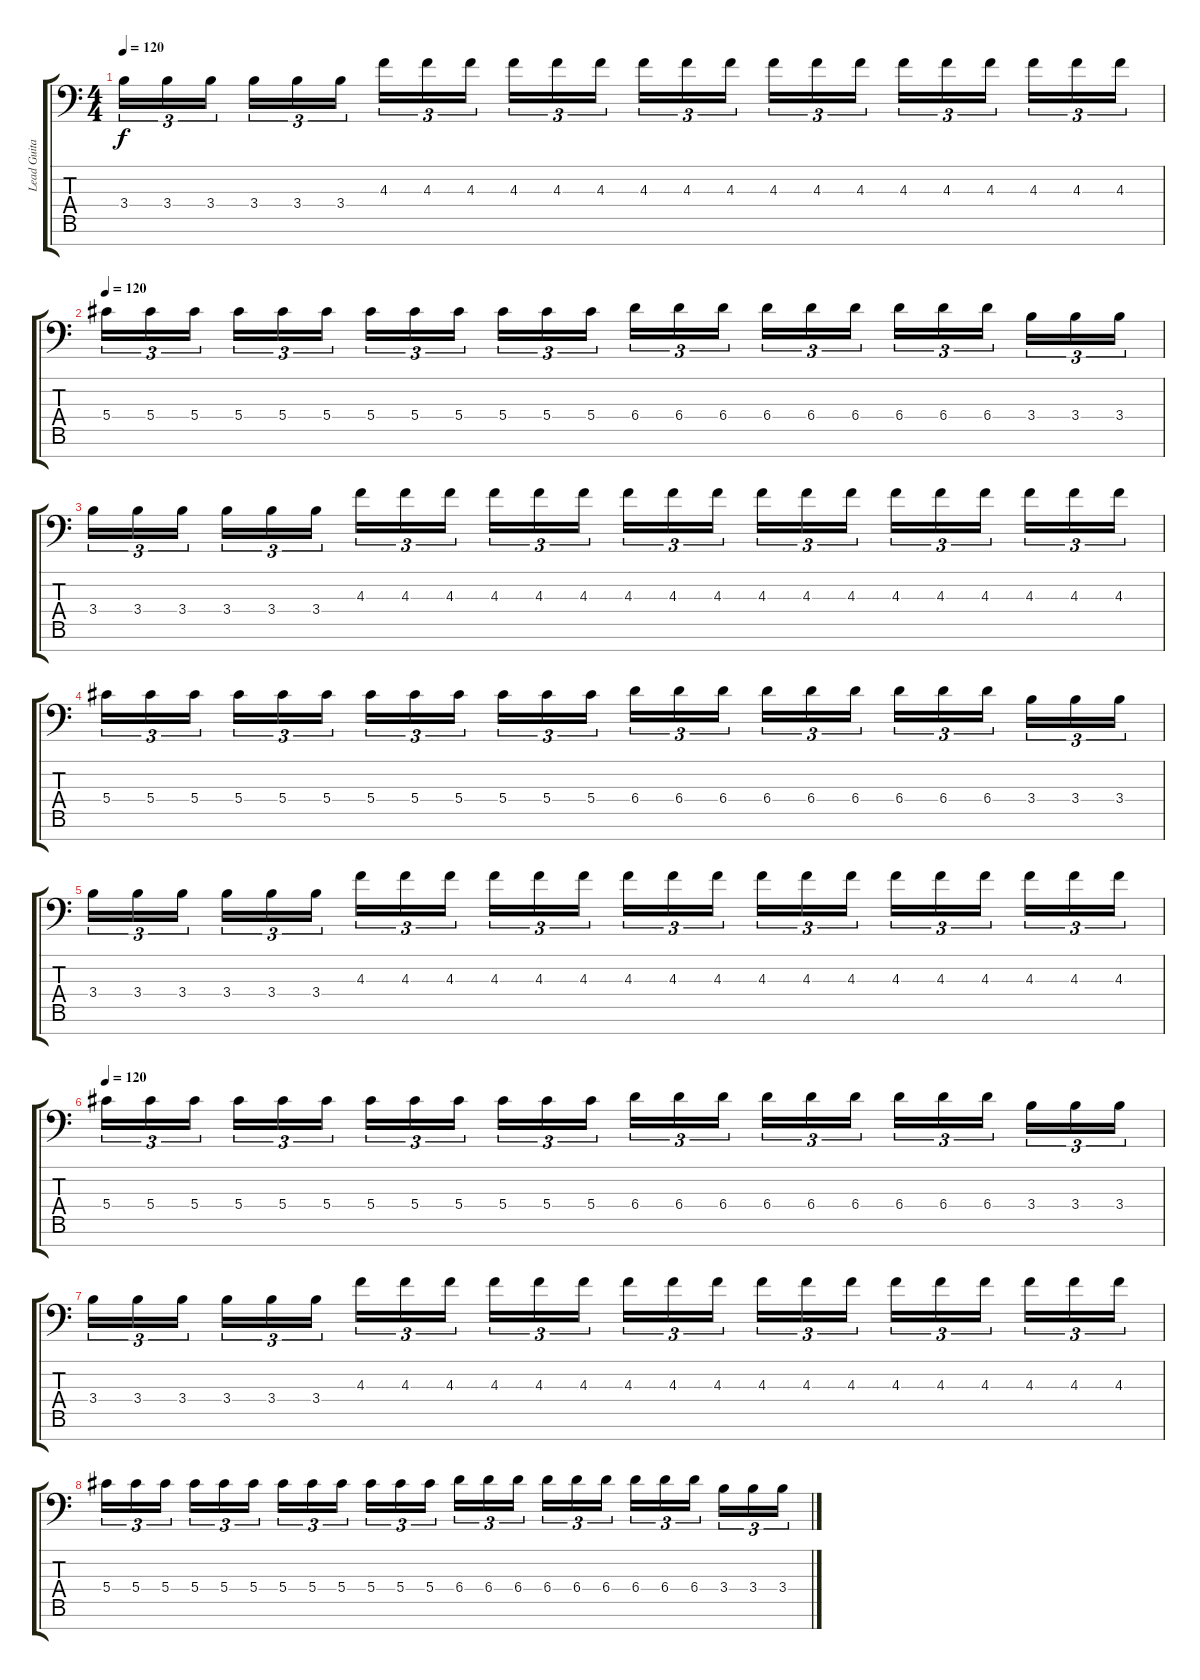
\track ("Lead Guitar (Tuned To F)" "Lead Guita") {instrument distortionguitar}
\staff {score tabs}
\tuning (Bb3 Gb3 Db3 Ab2 Eb2 Bb1 F1) {hide}
\ts (4 4)
\tempo 120
\clef f4
\ks c
3.4.16{tu (3 2) dy f} 3.4.16{tu (3 2)} 3.4.16{tu (3 2)} 3.4.16{tu (3 2)} 3.4.16{tu (3 2)} 3.4.16{tu (3 2)} 4.3.16{tu (3 2)} 4.3.16{tu (3 2)} 4.3.16{tu (3 2)} 4.3.16{tu (3 2)} 4.3.16{tu (3 2)} 4.3.16{tu (3 2)} 4.3.16{tu (3 2)} 4.3.16{tu (3 2)} 4.3.16{tu (3 2)} 4.3.16{tu (3 2)} 4.3.16{tu (3 2)} 4.3.16{tu (3 2)} 4.3.16{tu (3 2)} 4.3.16{tu (3 2)} 4.3.16{tu (3 2)} 4.3.16{tu (3 2)} 4.3.16{tu (3 2)} 4.3.16{tu (3 2)} |
\tempo 120
5.4.16{tu (3 2)} 5.4.16{tu (3 2)} 5.4.16{tu (3 2)} 5.4.16{tu (3 2)} 5.4.16{tu (3 2)} 5.4.16{tu (3 2)} 5.4.16{tu (3 2)} 5.4.16{tu (3 2)} 5.4.16{tu (3 2)} 5.4.16{tu (3 2)} 5.4.16{tu (3 2)} 5.4.16{tu (3 2)} 6.4.16{tu (3 2)} 6.4.16{tu (3 2)} 6.4.16{tu (3 2)} 6.4.16{tu (3 2)} 6.4.16{tu (3 2)} 6.4.16{tu (3 2)} 6.4.16{tu (3 2)} 6.4.16{tu (3 2)} 6.4.16{tu (3 2)} 3.4.16{tu (3 2)} 3.4.16{tu (3 2)} 3.4.16{tu (3 2)} |
3.4.16{tu (3 2)} 3.4.16{tu (3 2)} 3.4.16{tu (3 2)} 3.4.16{tu (3 2)} 3.4.16{tu (3 2)} 3.4.16{tu (3 2)} 4.3.16{tu (3 2)} 4.3.16{tu (3 2)} 4.3.16{tu (3 2)} 4.3.16{tu (3 2)} 4.3.16{tu (3 2)} 4.3.16{tu (3 2)} 4.3.16{tu (3 2)} 4.3.16{tu (3 2)} 4.3.16{tu (3 2)} 4.3.16{tu (3 2)} 4.3.16{tu (3 2)} 4.3.16{tu (3 2)} 4.3.16{tu (3 2)} 4.3.16{tu (3 2)} 4.3.16{tu (3 2)} 4.3.16{tu (3 2)} 4.3.16{tu (3 2)} 4.3.16{tu (3 2)} |
5.4.16{tu (3 2)} 5.4.16{tu (3 2)} 5.4.16{tu (3 2)} 5.4.16{tu (3 2)} 5.4.16{tu (3 2)} 5.4.16{tu (3 2)} 5.4.16{tu (3 2)} 5.4.16{tu (3 2)} 5.4.16{tu (3 2)} 5.4.16{tu (3 2)} 5.4.16{tu (3 2)} 5.4.16{tu (3 2)} 6.4.16{tu (3 2)} 6.4.16{tu (3 2)} 6.4.16{tu (3 2)} 6.4.16{tu (3 2)} 6.4.16{tu (3 2)} 6.4.16{tu (3 2)} 6.4.16{tu (3 2)} 6.4.16{tu (3 2)} 6.4.16{tu (3 2)} 3.4.16{tu (3 2)} 3.4.16{tu (3 2)} 3.4.16{tu (3 2)} |
3.4.16{tu (3 2)} 3.4.16{tu (3 2)} 3.4.16{tu (3 2)} 3.4.16{tu (3 2)} 3.4.16{tu (3 2)} 3.4.16{tu (3 2)} 4.3.16{tu (3 2)} 4.3.16{tu (3 2)} 4.3.16{tu (3 2)} 4.3.16{tu (3 2)} 4.3.16{tu (3 2)} 4.3.16{tu (3 2)} 4.3.16{tu (3 2)} 4.3.16{tu (3 2)} 4.3.16{tu (3 2)} 4.3.16{tu (3 2)} 4.3.16{tu (3 2)} 4.3.16{tu (3 2)} 4.3.16{tu (3 2)} 4.3.16{tu (3 2)} 4.3.16{tu (3 2)} 4.3.16{tu (3 2)} 4.3.16{tu (3 2)} 4.3.16{tu (3 2)} |
\tempo 120
5.4.16{tu (3 2)} 5.4.16{tu (3 2)} 5.4.16{tu (3 2)} 5.4.16{tu (3 2)} 5.4.16{tu (3 2)} 5.4.16{tu (3 2)} 5.4.16{tu (3 2)} 5.4.16{tu (3 2)} 5.4.16{tu (3 2)} 5.4.16{tu (3 2)} 5.4.16{tu (3 2)} 5.4.16{tu (3 2)} 6.4.16{tu (3 2)} 6.4.16{tu (3 2)} 6.4.16{tu (3 2)} 6.4.16{tu (3 2)} 6.4.16{tu (3 2)} 6.4.16{tu (3 2)} 6.4.16{tu (3 2)} 6.4.16{tu (3 2)} 6.4.16{tu (3 2)} 3.4.16{tu (3 2)} 3.4.16{tu (3 2)} 3.4.16{tu (3 2)} |
3.4.16{tu (3 2)} 3.4.16{tu (3 2)} 3.4.16{tu (3 2)} 3.4.16{tu (3 2)} 3.4.16{tu (3 2)} 3.4.16{tu (3 2)} 4.3.16{tu (3 2)} 4.3.16{tu (3 2)} 4.3.16{tu (3 2)} 4.3.16{tu (3 2)} 4.3.16{tu (3 2)} 4.3.16{tu (3 2)} 4.3.16{tu (3 2)} 4.3.16{tu (3 2)} 4.3.16{tu (3 2)} 4.3.16{tu (3 2)} 4.3.16{tu (3 2)} 4.3.16{tu (3 2)} 4.3.16{tu (3 2)} 4.3.16{tu (3 2)} 4.3.16{tu (3 2)} 4.3.16{tu (3 2)} 4.3.16{tu (3 2)} 4.3.16{tu (3 2)} |
5.4.16{tu (3 2)} 5.4.16{tu (3 2)} 5.4.16{tu (3 2)} 5.4.16{tu (3 2)} 5.4.16{tu (3 2)} 5.4.16{tu (3 2)} 5.4.16{tu (3 2)} 5.4.16{tu (3 2)} 5.4.16{tu (3 2)} 5.4.16{tu (3 2)} 5.4.16{tu (3 2)} 5.4.16{tu (3 2)} 6.4.16{tu (3 2)} 6.4.16{tu (3 2)} 6.4.16{tu (3 2)} 6.4.16{tu (3 2)} 6.4.16{tu (3 2)} 6.4.16{tu (3 2)} 6.4.16{tu (3 2)} 6.4.16{tu (3 2)} 6.4.16{tu (3 2)} 3.4.16{tu (3 2)} 3.4.16{tu (3 2)} 3.4.16{tu (3 2)}
